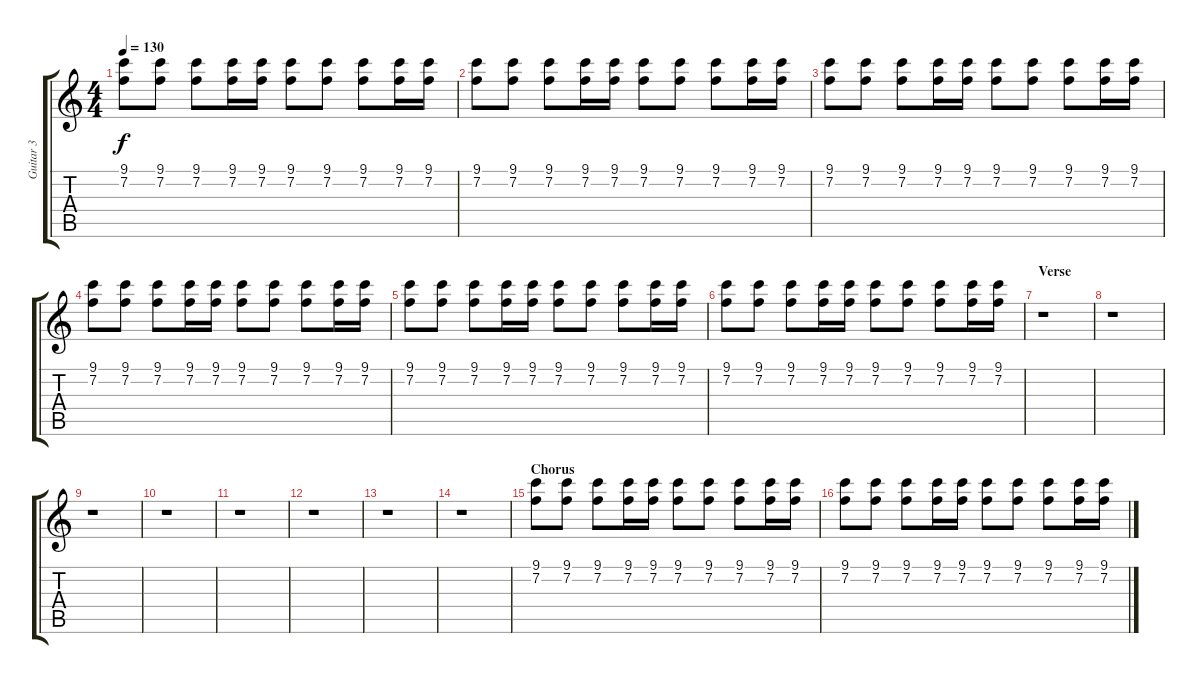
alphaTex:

\track ("Guitar 3" "Guitar 3") {instrument distortionguitar}
\staff {score tabs}
\tuning (Eb4 Bb3 Gb3 Db3 Ab2 Eb2) {hide}
\ts (4 4)
\tempo 130
\clef g2
\ks c
(9.1 7.2).8{dy f} (9.1 7.2).8 (9.1 7.2).8 (9.1 7.2).16 (9.1 7.2).16 (9.1 7.2).8 (9.1 7.2).8 (9.1 7.2).8 (9.1 7.2).16 (9.1 7.2).16 |
(9.1 7.2).8 (9.1 7.2).8 (9.1 7.2).8 (9.1 7.2).16 (9.1 7.2).16 (9.1 7.2).8 (9.1 7.2).8 (9.1 7.2).8 (9.1 7.2).16 (9.1 7.2).16 |
(9.1 7.2).8 (9.1 7.2).8 (9.1 7.2).8 (9.1 7.2).16 (9.1 7.2).16 (9.1 7.2).8 (9.1 7.2).8 (9.1 7.2).8 (9.1 7.2).16 (9.1 7.2).16 |
(9.1 7.2).8 (9.1 7.2).8 (9.1 7.2).8 (9.1 7.2).16 (9.1 7.2).16 (9.1 7.2).8 (9.1 7.2).8 (9.1 7.2).8 (9.1 7.2).16 (9.1 7.2).16 |
(9.1 7.2).8 (9.1 7.2).8 (9.1 7.2).8 (9.1 7.2).16 (9.1 7.2).16 (9.1 7.2).8 (9.1 7.2).8 (9.1 7.2).8 (9.1 7.2).16 (9.1 7.2).16 |
(9.1 7.2).8 (9.1 7.2).8 (9.1 7.2).8 (9.1 7.2).16 (9.1 7.2).16 (9.1 7.2).8 (9.1 7.2).8 (9.1 7.2).8 (9.1 7.2).16 (9.1 7.2).16 |
\section ("" "Verse")
r.1 |
r.1 |
r.1 |
r.1 |
r.1 |
r.1 |
r.1 |
r.1 |
\section ("" "Chorus")
(9.1 7.2).8 (9.1 7.2).8 (9.1 7.2).8 (9.1 7.2).16 (9.1 7.2).16 (9.1 7.2).8 (9.1 7.2).8 (9.1 7.2).8 (9.1 7.2).16 (9.1 7.2).16 |
(9.1 7.2).8 (9.1 7.2).8 (9.1 7.2).8 (9.1 7.2).16 (9.1 7.2).16 (9.1 7.2).8 (9.1 7.2).8 (9.1 7.2).8 (9.1 7.2).16 (9.1 7.2).16
